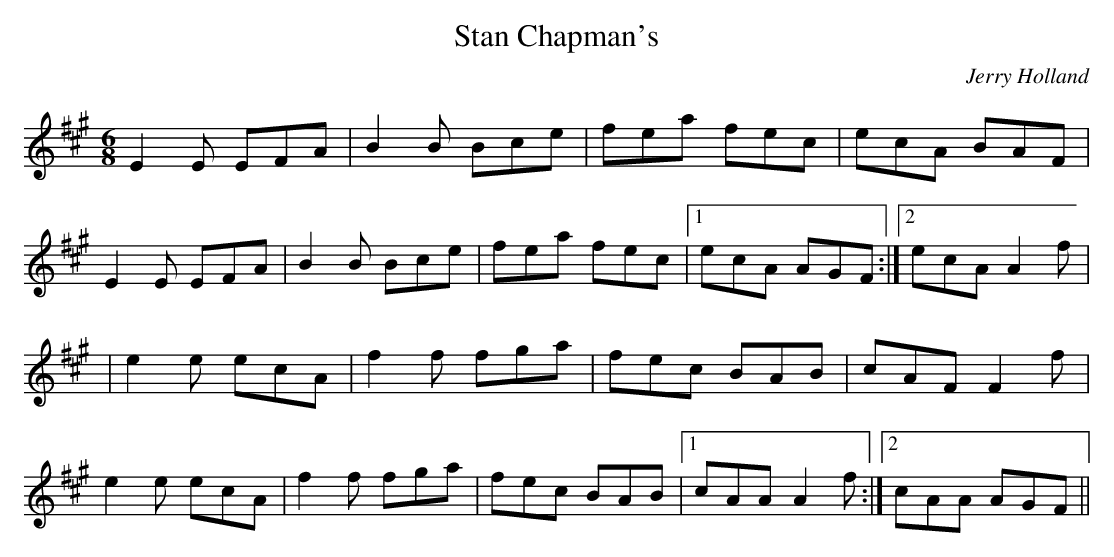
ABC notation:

X:1
T:Stan Chapman's
M:6/8
L:1/8
C:Jerry Holland
K:A
E2E EFA|B2B Bce|fea fec|ecA BAF|
E2E EFA|B2B Bce|fea fec|1ecA AGF:|2ecA A2f|
|e2e ecA|f2f fga|fec BAB|cAF F2f|
e2e ecA|f2f fga|fec BAB|1cAA A2f:|2cAA AGF||
